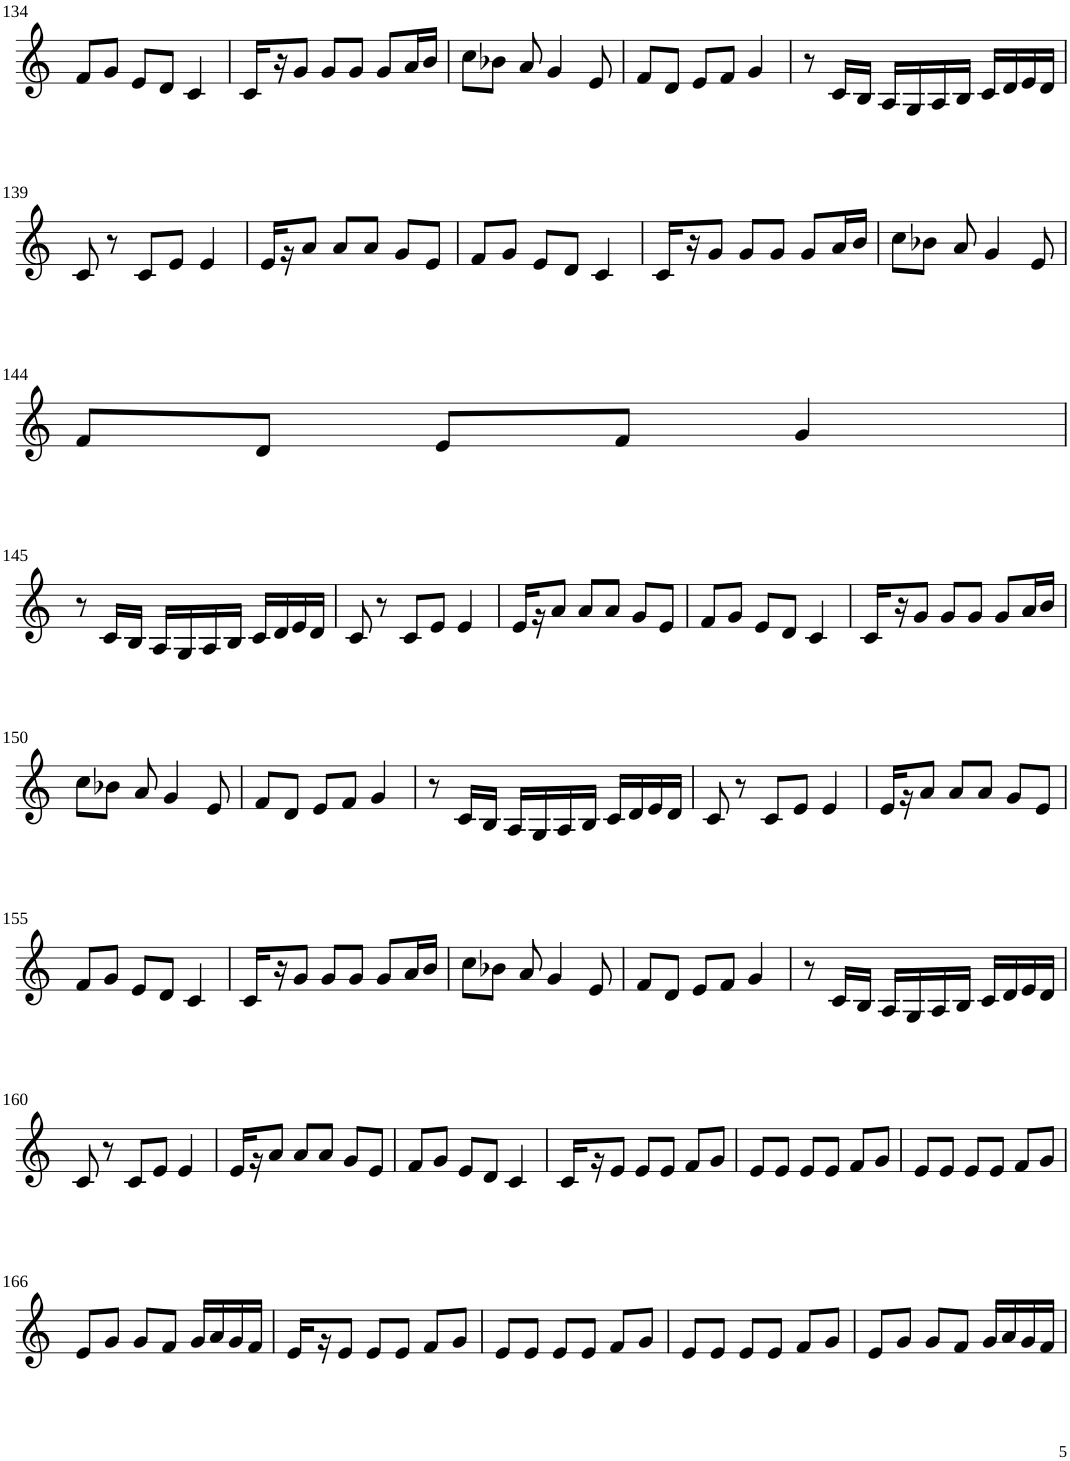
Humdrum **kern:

**kern
*part1
*staff1
*I"Violin
!!LO:PB:g=z
*clefG2
*k[]
*M3/4
=134
8f/L
8g/J
8e/L
8d/J
4c/
=135
16c/LL
16r
8g/J
8g/L
8g/J
8g/L
16a/L
16b/JJ
=136
8cc\L
8b-X\J
8a/
4g/
8e/
=137
8f/L
8d/J
8e/L
8f/J
4g/
=138
8r
16c/LL
16B/JJ
16A/LL
16G/
16A/
16B/JJ
16c/LL
16d/
16e/
16d/JJ
!!LO:LB:g=z
=139
8c/
8r
8c/L
8e/J
4e/
=140
16e/LL
16r
8a/J
8a/L
8a/J
8g/L
8e/J
=141
8f/L
8g/J
8e/L
8d/J
4c/
=142
16c/LL
16r
8g/J
8g/L
8g/J
8g/L
16a/L
16b/JJ
=143
8cc\L
8b-X\J
8a/
4g/
8e/
!!LO:LB:g=z
=144
8f/L
8d/J
8e/L
8f/J
4g/
!!LO:LB:g=z
=145
8r
16c/LL
16B/JJ
16A/LL
16G/
16A/
16B/JJ
16c/LL
16d/
16e/
16d/JJ
=146
8c/
8r
8c/L
8e/J
4e/
=147
16e/LL
16r
8a/J
8a/L
8a/J
8g/L
8e/J
=148
8f/L
8g/J
8e/L
8d/J
4c/
=149
16c/LL
16r
8g/J
8g/L
8g/J
8g/L
16a/L
16b/JJ
!!LO:LB:g=z
=150
8cc\L
8b-X\J
8a/
4g/
8e/
=151
8f/L
8d/J
8e/L
8f/J
4g/
=152
8r
16c/LL
16B/JJ
16A/LL
16G/
16A/
16B/JJ
16c/LL
16d/
16e/
16d/JJ
=153
8c/
8r
8c/L
8e/J
4e/
=154
16e/LL
16r
8a/J
8a/L
8a/J
8g/L
8e/J
!!LO:LB:g=z
=155
8f/L
8g/J
8e/L
8d/J
4c/
=156
16c/LL
16r
8g/J
8g/L
8g/J
8g/L
16a/L
16b/JJ
=157
8cc\L
8b-X\J
8a/
4g/
8e/
=158
8f/L
8d/J
8e/L
8f/J
4g/
=159
8r
16c/LL
16B/JJ
16A/LL
16G/
16A/
16B/JJ
16c/LL
16d/
16e/
16d/JJ
!!LO:LB:g=z
=160
8c/
8r
8c/L
8e/J
4e/
=161
16e/LL
16r
8a/J
8a/L
8a/J
8g/L
8e/J
=162
8f/L
8g/J
8e/L
8d/J
4c/
=163
16c/LL
16r
8e/J
8e/L
8e/J
8f/L
8g/J
=164
8e/L
8e/J
8e/L
8e/J
8f/L
8g/J
=165
8e/L
8e/J
8e/L
8e/J
8f/L
8g/J
!!LO:LB:g=z
=166
8e/L
8g/J
8g/L
8f/J
16g/LL
16a/
16g/
16f/JJ
=167
16e/LL
16r
8e/J
8e/L
8e/J
8f/L
8g/J
=168
8e/L
8e/J
8e/L
8e/J
8f/L
8g/J
=169
8e/L
8e/J
8e/L
8e/J
8f/L
8g/J
=170
8e/L
8g/J
8g/L
8f/J
16g/LL
16a/
16g/
16f/JJ
=
*-
